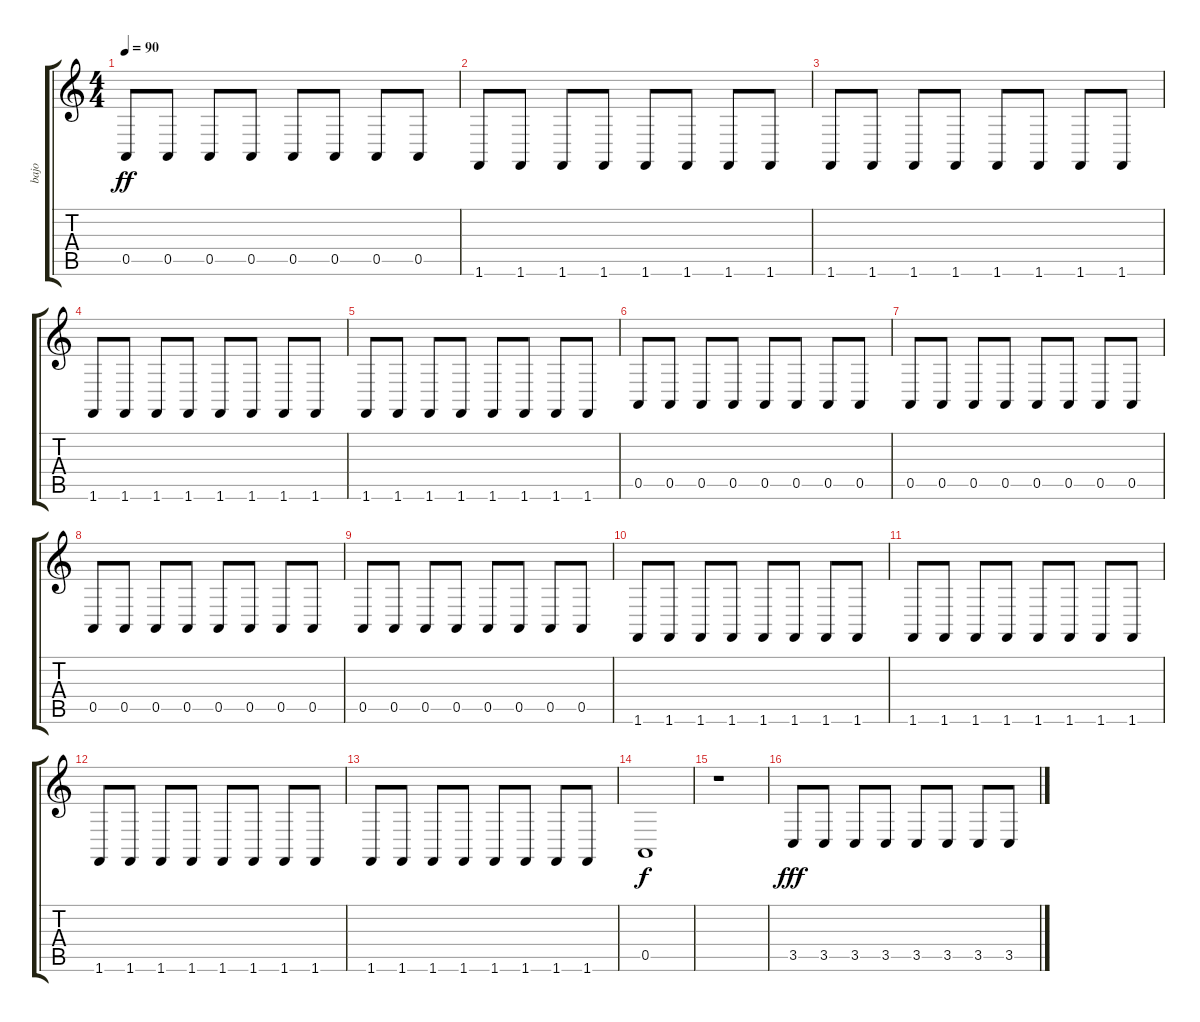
\track ("bajo" "bajo") {instrument acousticgrandpiano}
\staff {score tabs}
\tuning (E4 B3 G3 D3 A2 E2) {hide}
\ts (4 4)
\tempo 90
\clef g2
\ks c
0.5.8{dy ff instrument acousticbass} 0.5.8{instrument acousticbass} 0.5.8{instrument acousticbass} 0.5.8{instrument acousticbass} 0.5.8{instrument acousticbass} 0.5.8{instrument acousticbass} 0.5.8{instrument acousticbass} 0.5.8{instrument acousticbass} |
1.6.8{instrument acousticbass} 1.6.8{instrument acousticbass} 1.6.8{instrument acousticbass} 1.6.8{instrument acousticbass} 1.6.8{instrument acousticbass} 1.6.8{instrument acousticbass} 1.6.8{instrument acousticbass} 1.6.8{instrument acousticbass} |
1.6.8{instrument acousticbass} 1.6.8{instrument acousticbass} 1.6.8{instrument acousticbass} 1.6.8{instrument acousticbass} 1.6.8{instrument acousticbass} 1.6.8{instrument acousticbass} 1.6.8{instrument acousticbass} 1.6.8{instrument acousticbass} |
1.6.8{instrument acousticbass} 1.6.8{instrument acousticbass} 1.6.8{instrument acousticbass} 1.6.8{instrument acousticbass} 1.6.8{instrument acousticbass} 1.6.8{instrument acousticbass} 1.6.8{instrument acousticbass} 1.6.8{instrument acousticbass} |
1.6.8{instrument acousticbass} 1.6.8{instrument acousticbass} 1.6.8{instrument acousticbass} 1.6.8{instrument acousticbass} 1.6.8{instrument acousticbass} 1.6.8{instrument acousticbass} 1.6.8{instrument acousticbass} 1.6.8{instrument acousticbass} |
0.5.8{instrument acousticbass} 0.5.8{instrument acousticbass} 0.5.8{instrument acousticbass} 0.5.8{instrument acousticbass} 0.5.8{instrument acousticbass} 0.5.8{instrument acousticbass} 0.5.8{instrument acousticbass} 0.5.8{instrument acousticbass} |
0.5.8{instrument acousticbass} 0.5.8{instrument acousticbass} 0.5.8{instrument acousticbass} 0.5.8{instrument acousticbass} 0.5.8{instrument acousticbass} 0.5.8{instrument acousticbass} 0.5.8{instrument acousticbass} 0.5.8{instrument acousticbass} |
0.5.8{instrument acousticbass} 0.5.8{instrument acousticbass} 0.5.8{instrument acousticbass} 0.5.8{instrument acousticbass} 0.5.8{instrument acousticbass} 0.5.8{instrument acousticbass} 0.5.8{instrument acousticbass} 0.5.8{instrument acousticbass} |
0.5.8{instrument acousticbass} 0.5.8{instrument acousticbass} 0.5.8{instrument acousticbass} 0.5.8{instrument acousticbass} 0.5.8{instrument acousticbass} 0.5.8{instrument acousticbass} 0.5.8{instrument acousticbass} 0.5.8{instrument acousticbass} |
1.6.8{instrument acousticbass} 1.6.8{instrument acousticbass} 1.6.8{instrument acousticbass} 1.6.8{instrument acousticbass} 1.6.8{instrument acousticbass} 1.6.8{instrument acousticbass} 1.6.8{instrument acousticbass} 1.6.8{instrument acousticbass} |
1.6.8{instrument acousticbass} 1.6.8{instrument acousticbass} 1.6.8{instrument acousticbass} 1.6.8{instrument acousticbass} 1.6.8{instrument acousticbass} 1.6.8{instrument acousticbass} 1.6.8{instrument acousticbass} 1.6.8{instrument acousticbass} |
1.6.8{instrument acousticbass} 1.6.8{instrument acousticbass} 1.6.8{instrument acousticbass} 1.6.8{instrument acousticbass} 1.6.8{instrument acousticbass} 1.6.8{instrument acousticbass} 1.6.8{instrument acousticbass} 1.6.8{instrument acousticbass} |
1.6.8{instrument acousticbass} 1.6.8{instrument acousticbass} 1.6.8{instrument acousticbass} 1.6.8{instrument acousticbass} 1.6.8{instrument acousticbass} 1.6.8{instrument acousticbass} 1.6.8{instrument acousticbass} 1.6.8{instrument acousticbass} |
0.5.1{dy f instrument acousticbass} |
r.1 |
3.5.8{dy fff instrument acousticbass} 3.5.8{instrument acousticbass} 3.5.8{instrument acousticbass} 3.5.8{instrument acousticbass} 3.5.8{instrument acousticbass} 3.5.8{instrument acousticbass} 3.5.8{instrument acousticbass} 3.5.8{instrument acousticbass}
